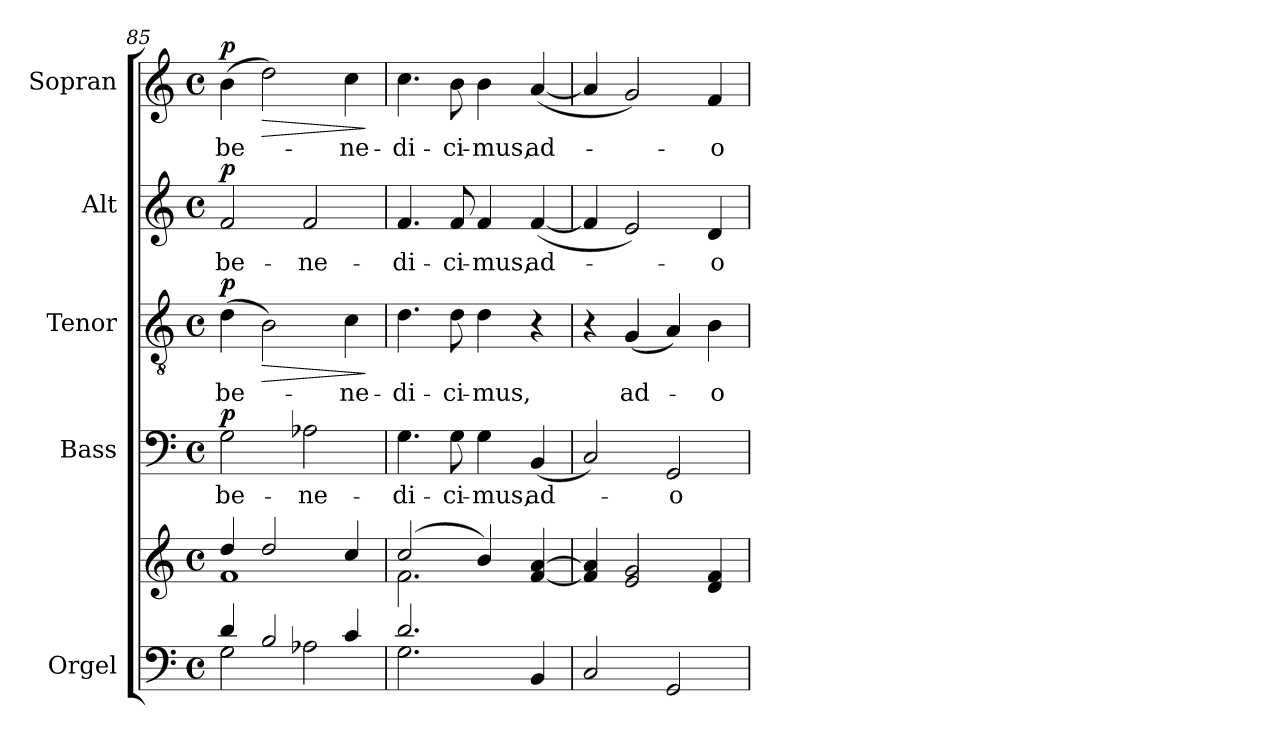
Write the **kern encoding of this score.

**kern	**kern	**kern	**text	**dynam	**kern	**text	**dynam	**kern	**text	**dynam	**kern	**text	**dynam
*part5	*part5	*part4	*part4	*part4	*part3	*part3	*part3	*part2	*part2	*part2	*part1	*part1	*part1
*staff6	*staff5	*staff4	*staff4	*staff4	*staff3	*staff3	*staff3	*staff2	*staff2	*staff2	*staff1	*staff1	*staff1
*I"Orgel	*	*I"Bass	*	*	*I"Tenor	*	*	*I"Alt	*	*	*I"Sopran	*	*
*I'Org.	*	*I'B.	*	*	*I'T.	*	*	*I'A.	*	*	*I'S.	*	*
*clefF4	*clefG2	*clefF4	*	*	*clefGv2	*	*	*clefG2	*	*	*clefG2	*	*
*k[]	*k[]	*k[]	*	*	*k[]	*	*	*k[]	*	*	*k[]	*	*
*C:	*C:	*C:	*	*	*C:	*	*	*C:	*	*	*C:	*	*
*M4/4	*M4/4	*M4/4	*	*	*M4/4	*	*	*M4/4	*	*	*M4/4	*	*
*met(c)	*met(c)	*met(c)	*	*	*met(c)	*	*	*met(c)	*	*	*met(c)	*	*
=85	=85	=85	=85	=85	=85	=85	=85	=85	=85	=85	=85	=85	=85
*^	*^	*	*	*	*	*	*	*	*	*	*	*	*
!	!	!	!	!	!LO:LY:b	!LO:DY:a	!	!LO:LY:b	!LO:DY:a	!	!LO:LY:b	!LO:DY:a	!	!LO:LY:b	!LO:DY:a
4d/	2G\	4dd/	1f	2G\	be-	p	(>4d\	be-	p	2f/	be-	p	(>4b\	be-	p
!	!	!	!	!	!	!	!	!	!LO:HP:b	!	!	!	!	!	!LO:HP:b
2B/	.	2dd/	.	.	.	.	2B\)	.	>	.	.	.	2dd\)	.	>
!	!	!	!	!	!LO:LY:b	!	!	!	!	!	!LO:LY:b	!	!	!	!
.	2A-X\	.	.	2A-X\	-ne-	.	.	.	.	2f/	-ne-	.	.	.	.
!	!	!	!	!	!	!	!	!LO:LY:b	!	!	!	!	!	!LO:LY:b	!
4c/	.	4cc/	.	.	.	.	4c\	-ne-	.	.	.	.	4cc\	-ne-	.
*v	*v	*	*	*	*	*	*	*	*	*	*	*	*	*	*
*	*v	*v	*	*	*	*	*	*	*	*	*	*	*	*
.	.	.	.	.	.	.	]	.	.	.	.	.	]
=86	=86	=86	=86	=86	=86	=86	=86	=86	=86	=86	=86	=86	=86
*^	*^	*	*	*	*	*	*	*	*	*	*	*	*
!	!	!	!	!	!LO:LY:b	!	!	!LO:LY:b	!	!	!LO:LY:b	!	!	!LO:LY:b	!
2.d/	2.G\	(2cc/	2.f\	4.G\	-di-	.	4.d\	-di-	.	4.f/	-di-	.	4.cc\	-di-	.
!	!	!	!	!	!LO:LY:b	!	!	!LO:LY:b	!	!	!LO:LY:b	!	!	!LO:LY:b	!
.	.	.	.	8G\	-ci-	.	8d\	-ci-	.	8f/	-ci-	.	8b\	-ci-	.
!	!	!	!	!	!LO:LY:b	!	!	!LO:LY:b	!	!	!LO:LY:b	!	!	!LO:LY:b	!
.	.	4b/)	.	4G\	-mus,	.	4d\	-mus,	.	4f/	-mus,	.	4b\	-mus,	.
!	!	!	!	!	!LO:LY:b	!	!	!	!	!	!LO:LY:b	!	!	!LO:LY:b	!
4ryy	4BB/	[>4f/ [>4a/	4ryy	(<4BB/	ad-	.	4r	.	.	(<[4f/	ad-	.	(<[4a/	ad-	.
*v	*v	*	*	*	*	*	*	*	*	*	*	*	*	*	*
*	*v	*v	*	*	*	*	*	*	*	*	*	*	*	*
=87	=87	=87	=87	=87	=87	=87	=87	=87	=87	=87	=87	=87	=87
2C/	4f/] 4a/]	2C/)	.	.	4r	.	.	4f/]	.	.	4a/]	.	.
!	!	!	!	!	!	!LO:LY:b	!	!	!	!	!	!	!
.	2e/ 2g/	.	.	.	(<4G/	ad-	.	2e/)	.	.	2g/)	.	.
!	!	!	!LO:LY:b	!	!	!	!	!	!	!	!	!	!
2GG/	.	2GG/	-o-	.	4A/)	.	.	.	.	.	.	.	.
!	!	!	!	!	!	!LO:LY:b	!	!	!LO:LY:b	!	!	!LO:LY:b	!
.	4d/ 4f/	.	.	.	4B\	-o-	.	4d/	-o-	.	4f/	-o-	.
=	=	=	=	=	=	=	=	=	=	=	=	=	=
*-	*-	*-	*-	*-	*-	*-	*-	*-	*-	*-	*-	*-	*-
